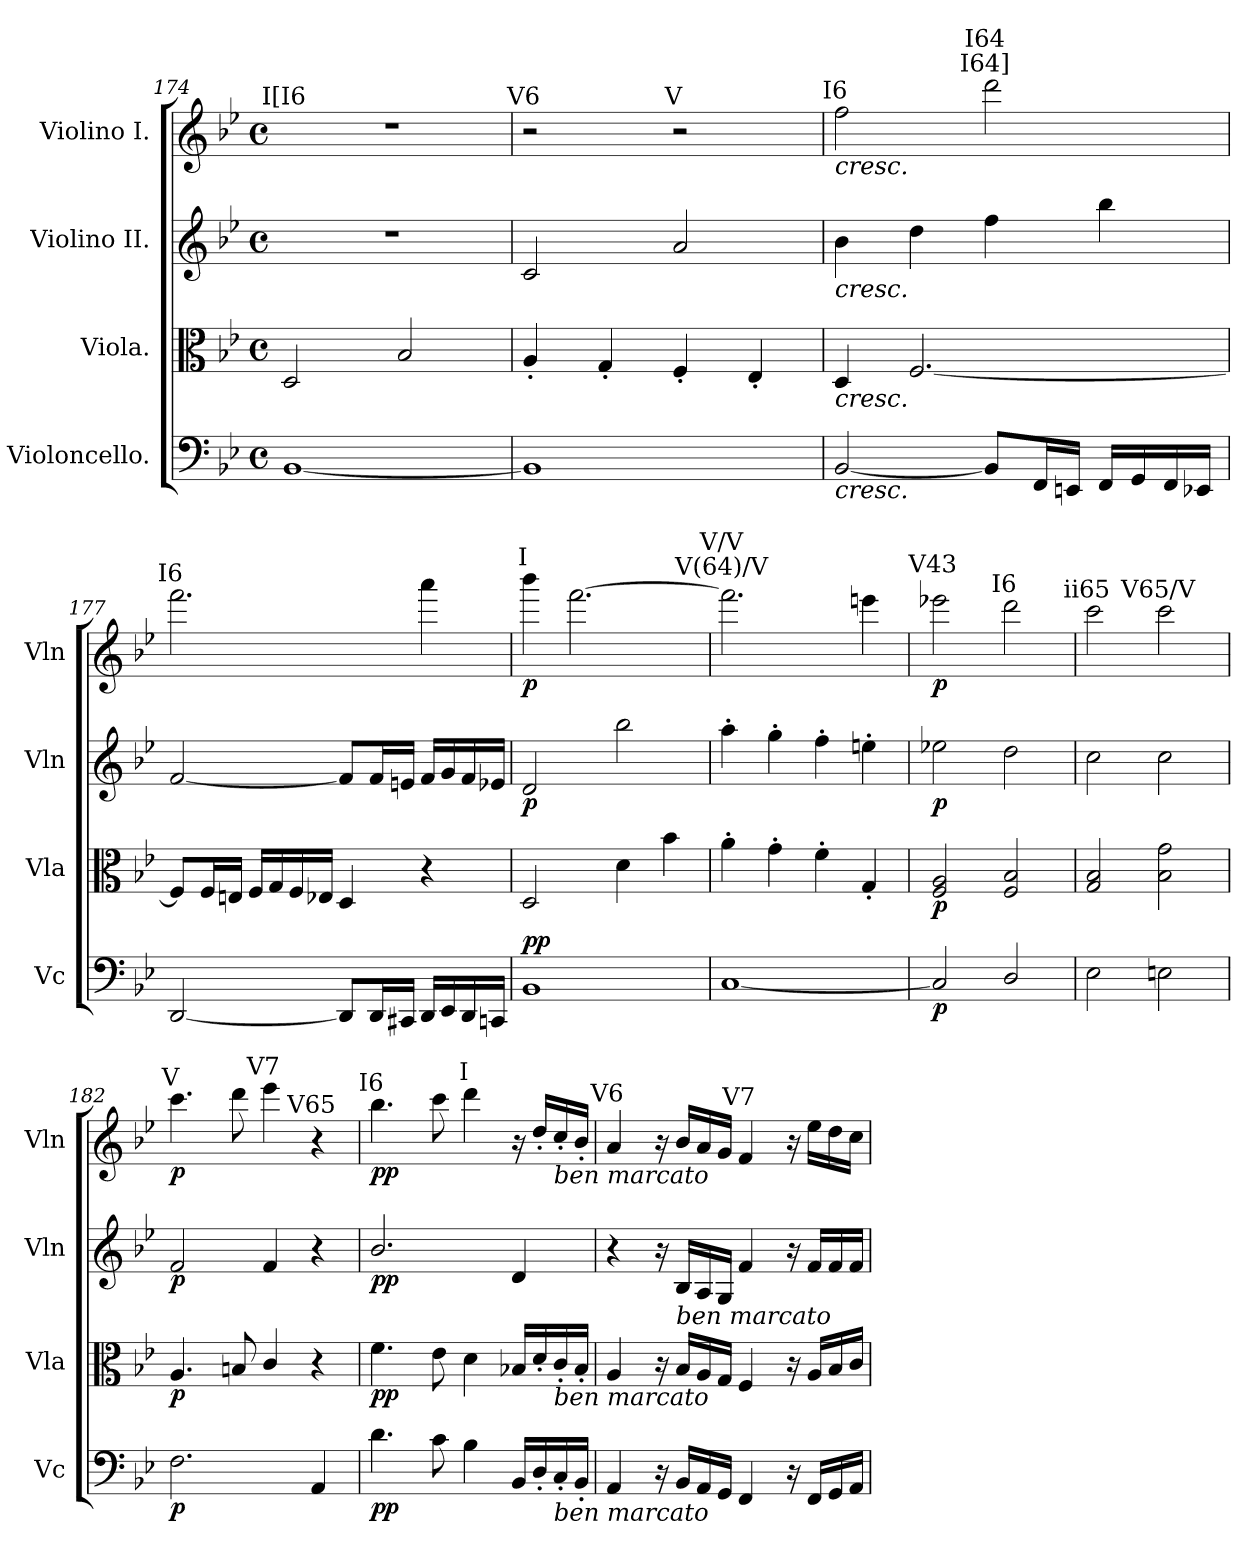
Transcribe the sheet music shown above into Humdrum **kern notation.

**kern	**dynam	**kern	**dynam	**kern	**dynam	**kern	**dynam
*part4	*part4	*part3	*part3	*part2	*part2	*part1	*part1
*staff4	*staff4	*staff3	*staff3	*staff2	*staff2	*staff1	*staff1
*I"Violoncello.	*	*I"Viola.	*	*I"Violino II.	*	*I"Violino I.	*
*I'Vc	*	*I'Vla	*	*I'Vln	*	*I'Vln	*
*clefF4	*	*clefC3	*	*clefG2	*	*clefG2	*
*k[b-e-]	*	*k[b-e-]	*	*k[b-e-]	*	*k[b-e-]	*
*B-:	*	*B-:	*	*B-:	*	*B-:	*
*M4/4	*	*M4/4	*	*M4/4	*	*M4/4	*
*met(c)	*	*met(c)	*	*met(c)	*	*met(c)	*
=174	=174	=174	=174	=174	=174	=174	=174
!	!	!	!	!	!	!LO:TX:a:cj:t=I[I6	!
[1BB-	.	2D/	.	1r	.	1r	.
.	.	2B-/	.	.	.	.	.
=175	=175	=175	=175	=175	=175	=175	=175
!	!	!	!	!	!	!LO:TX:a:cj:t=V6	!
1BB-]	.	4A'</	.	2c/	.	2r	.
.	.	4G'</	.	.	.	.	.
!	!	!	!	!	!	!LO:TX:a:cj:t=V	!
.	.	4F'</	.	2a/	.	2r	.
.	.	4E-'</	.	.	.	.	.
=176	=176	=176	=176	=176	=176	=176	=176
!	!	!	!	!	!	!LO:TX:a:cj:t=I6	!
!	!	!	!	!	!	!LO:TX:b:i:t=cresc.	!
!	!	!	!	!LO:TX:b:i:t=cresc.	!	!	!
!	!	!LO:TX:b:i:t=cresc.	!	!	!	!	!
!LO:TX:b:i:t=cresc.	!	!	!	!	!	!	!
[2BB-/	.	4D/	.	4b-\	.	2ff\	.
.	.	[2.F/	.	4dd\	.	.	.
!	!	!	!	!	!	!LO:TX:a:cj:t=I64]	!
!	!	!	!	!	!	!LO:TX:a:cj:t=I64	!
8BB-/L]	.	.	.	4ff\	.	2ddd\	.
16FF/L	.	.	.	.	.	.	.
16EEn/JJ	.	.	.	.	.	.	.
16FF/LL	.	.	.	4bb-\	.	.	.
16GG/	.	.	.	.	.	.	.
16FF/	.	.	.	.	.	.	.
16EE-X/JJ	.	.	.	.	.	.	.
=177	=177	=177	=177	=177	=177	=177	=177
!	!	!	!	!	!	!LO:TX:a:cj:t=I6	!
[2DD/	.	8F/L]	.	[2f/	.	2.fff\	.
.	.	16F/L	.	.	.	.	.
.	.	16En/JJ	.	.	.	.	.
.	.	16F/LL	.	.	.	.	.
.	.	16G/	.	.	.	.	.
.	.	16F/	.	.	.	.	.
.	.	16E-X/JJ	.	.	.	.	.
8DD/L]	.	4D/	.	8f/L]	.	.	.
16DD/L	.	.	.	16f/L	.	.	.
16CC#X/JJ	.	.	.	16en/JJ	.	.	.
16DD/LL	.	4r	.	16f/LL	.	4aaa\	.
16EE-/	.	.	.	16g/	.	.	.
16DD/	.	.	.	16f/	.	.	.
16CCn/JJ	.	.	.	16e-X/JJ	.	.	.
=178	=178	=178	=178	=178	=178	=178	=178
!	!	!	!	!	!	!LO:TX:a:cj:t=I	!
!	!LO:DY:b	!	!	!	!	!	!
!	!LO:DY:n=1:a	!	!	!	!LO:DY:b	!	!LO:DY:b
1BB-	p p	2D/	.	2d/	p	4bbb-\	p
.	.	.	.	.	.	[2.fff\	.
.	.	4d\	.	2bb-\	.	.	.
.	.	4b-\	.	.	.	.	.
!!LO:LB:g=z
=179	=179	=179	=179	=179	=179	=179	=179
!	!	!	!	!	!	!LO:TX:a:cj:t=V(64)/V	!
!	!	!	!	!	!	!LO:TX:a:cj:t=V/V	!
[1C	.	4a'>\	.	4aa'>\	.	2.fff\]	.
.	.	4g'>\	.	4gg'>\	.	.	.
.	.	4f'>\	.	4ff'>\	.	.	.
.	.	4G'</	.	4een'>\	.	4eeen\	.
=180	=180	=180	=180	=180	=180	=180	=180
!	!	!	!	!	!	!LO:TX:a:cj:t=V43	!
!	!LO:DY:b	!	!LO:DY:b	!	!LO:DY:b	!	!LO:DY:b
2C/]	p	2F/ 2A/	p	2ee-X\	p	2eee-X\	p
!	!	!	!	!	!	!LO:TX:a:cj:t=I6	!
2D/	.	2F/ 2B-/	.	2dd\	.	2ddd\	.
=181	=181	=181	=181	=181	=181	=181	=181
!	!	!	!	!	!	!LO:TX:a:cj:t=ii65	!
2E-\	.	2G/ 2B-/	.	2cc\	.	2ccc\	.
!	!	!	!	!	!	!LO:TX:a:cj:t=V65/V	!
2En\	.	2B-\ 2g\	.	2cc\	.	2ccc\	.
=182	=182	=182	=182	=182	=182	=182	=182
!	!	!	!	!	!	!LO:TX:a:cj:t=V	!
!	!LO:DY:b	!	!LO:DY:b	!	!LO:DY:b	!	!LO:DY:b
2.F\	p	4.A/	p	2f/	p	4.ccc\	p
.	.	8Bn/	.	.	.	8ddd\	.
!	!	!	!	!	!	!LO:TX:a:cj:t=V7	!
.	.	4c/	.	4f/	.	4eee-\	.
!	!	!	!	!	!	!LO:TX:a:cj:t=V65	!
4AA/	.	4r	.	4r	.	4r	.
=183	=183	=183	=183	=183	=183	=183	=183
!	!	!	!	!	!	!LO:TX:a:cj:t=I6	!
!	!LO:DY:b	!	!LO:DY:b	!	!LO:DY:b	!	!LO:DY:b
4.d\	pp	4.f\	pp	2.b-/	pp	4.bb-\	pp
8c\	.	8e-\	.	.	.	8ccc\	.
!	!	!	!	!	!	!LO:TX:a:cj:t=I	!
4B-\	.	4d\	.	.	.	4ddd\	.
16BB-/LL	.	16B-X/LL	.	4d/	.	16r	.
16D'</	.	16d'</	.	.	.	16dd'>/LL	.
!	!	!	!	!	!	!LO:TX:b:i:t=ben marcato	!
!	!	!LO:TX:b:i:t=ben marcato	!	!	!	!	!
!LO:TX:b:i:t=ben marcato	!	!	!	!	!	!	!
16C'</	.	16c'</	.	.	.	16cc'</	.
16BB-'</JJ	.	16B-'</JJ	.	.	.	16b-'</JJ	.
=184	=184	=184	=184	=184	=184	=184	=184
!	!	!	!	!	!	!LO:TX:a:cj:t=V6	!
4AA/	.	4A/	.	4r	.	4a/	.
16r	.	16r	.	16r	.	16r	.
!	!	!	!	!LO:TX:b:i:t=ben marcato	!	!	!
16BB-/LL	.	16B-/LL	.	16B-/LL	.	16b-/LL	.
16AA/	.	16A/	.	16A/	.	16a/	.
16GG/JJ	.	16G/JJ	.	16G/JJ	.	16g/JJ	.
!	!	!	!	!	!	!LO:TX:a:cj:t=V7	!
4FF/	.	4F/	.	4f/	.	4f/	.
16r	.	16r	.	16r	.	16r	.
16FF/LL	.	16A/LL	.	16f/LL	.	16ee-\LL	.
16GG/	.	16B-/	.	16f/	.	16dd\	.
16AA/JJ	.	16c/JJ	.	16f/JJ	.	16cc\JJ	.
=	=	=	=	=	=	=	=
*-	*-	*-	*-	*-	*-	*-	*-
